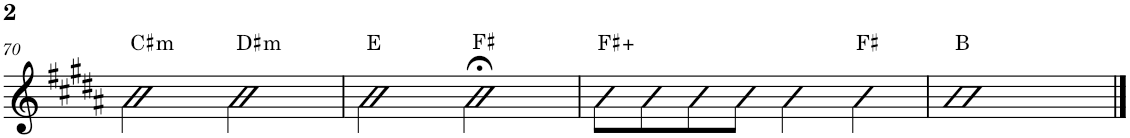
**kern	**harte
*part1	*part1
*staff1	*
*I"Piano	*
*I'Pno.	*
!!LO:PB:g=z
*clefG2	*
*k[f#c#g#d#a#]	*
*M4/4	*
=70	=70
!	!LO:H:kt=m
2b\	C#:min
!	!LO:H:kt=m
2b\	D#:min
=71	=71
2b\	E:maj
2b;<\	F#:maj
=72	=72
8b\L	F#:aug
8b\	.
8b\	.
8b\J	.
4b\	.
4b\	F#:maj
=73	=73
1b	B:maj
==	==
*-	*-
